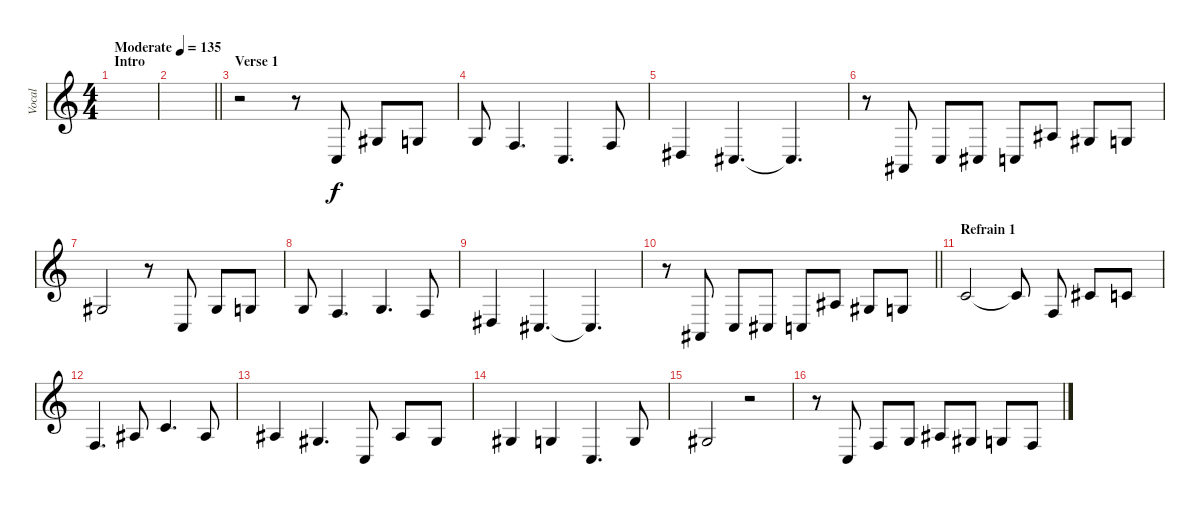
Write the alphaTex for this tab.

\track ("Vocal" "Vocal") {instrument clarinet}
\staff {score}
\tuning (E4 B3 G3 D3 A2 E2) {hide}
\ts (4 4)
\section ("" "Intro")
\tempo (135 "Moderate")
\clef g2
\ks c
|
\barLineRight lightlight
|
\section ("" "Verse 1")
r.2 r.8 3.5.8 1.3.8 0.3.8 |
5.4.8 3.4.4{d} 3.5.4{d} 3.4.8 |
1.4.4 4.5.4{d} 4.5{t}.4{d} |
r.8 1.5.8 3.5.8 4.5.8 3.5.8 3.3.8 1.3.8 0.3.8 |
1.3.2 r.8 3.5.8 1.3.8 0.3.8 |
5.4.8 3.4.4{d} 0.3.4{d} 3.4.8 |
1.4.4 4.5.4{d} 4.5{t}.4{d} |
\barLineRight lightlight
r.8 1.5.8 3.5.8 4.5.8 3.5.8 3.3.8 1.3.8 0.3.8 |
\section ("" "Refrain 1")
1.2.2 1.2{t}.8{beam split} 3.4.8 2.2.8 1.2.8 |
8.5.4{d} 3.3.8 1.2.4{d} 3.3.8 |
3.3.4 1.3.4{d} 3.5.8 3.3.8 1.3.8 |
1.3.4 0.3.4 3.5.4{d} 0.3.8 |
1.3.2 r.2 |
r.8 3.5.8 3.4.8 0.3.8 3.3.8 1.3.8 5.4.8 3.4.8
